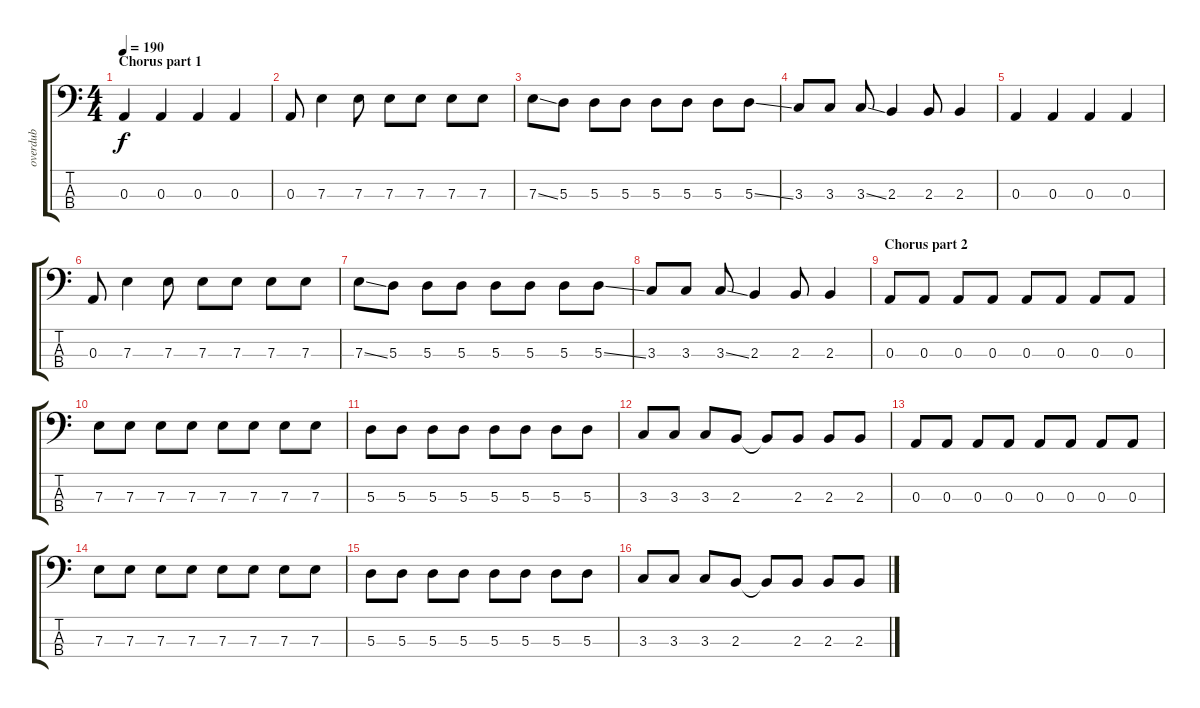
\track ("overdub" "overdub") {instrument slapbass2}
\staff {score tabs}
\tuning (G2 D2 A1 E1) {hide}
\ts (4 4)
\section ("" "Chorus part 1")
\tempo 190
\clef f4
\ks c
0.3.4{dy f} 0.3.4 0.3.4 0.3.4 |
0.3.8 7.3.4 7.3.8 7.3.8 7.3.8 7.3.8 7.3.8 |
7.3{ss}.8 5.3.8 5.3.8 5.3.8 5.3.8 5.3.8 5.3.8 5.3{ss}.8 |
3.3.8 3.3.8 3.3{ss}.8 2.3.4 2.3.8 2.3.4 |
0.3.4 0.3.4 0.3.4 0.3.4 |
0.3.8 7.3.4 7.3.8 7.3.8 7.3.8 7.3.8 7.3.8 |
7.3{ss}.8 5.3.8 5.3.8 5.3.8 5.3.8 5.3.8 5.3.8 5.3{ss}.8 |
3.3.8 3.3.8 3.3{ss}.8 2.3.4 2.3.8 2.3.4 |
\section ("" "Chorus part 2")
0.3.8 0.3.8 0.3.8 0.3.8 0.3.8 0.3.8 0.3.8 0.3.8 |
7.3.8 7.3.8 7.3.8 7.3.8 7.3.8 7.3.8 7.3.8 7.3.8 |
5.3.8 5.3.8 5.3.8 5.3.8 5.3.8 5.3.8 5.3.8 5.3.8 |
3.3.8 3.3.8 3.3.8 2.3.8 2.3{t}.8 2.3.8 2.3.8 2.3.8 |
0.3.8 0.3.8 0.3.8 0.3.8 0.3.8 0.3.8 0.3.8 0.3.8 |
7.3.8 7.3.8 7.3.8 7.3.8 7.3.8 7.3.8 7.3.8 7.3.8 |
5.3.8 5.3.8 5.3.8 5.3.8 5.3.8 5.3.8 5.3.8 5.3.8 |
3.3.8 3.3.8 3.3.8 2.3.8 2.3{t}.8 2.3.8 2.3.8 2.3.8
